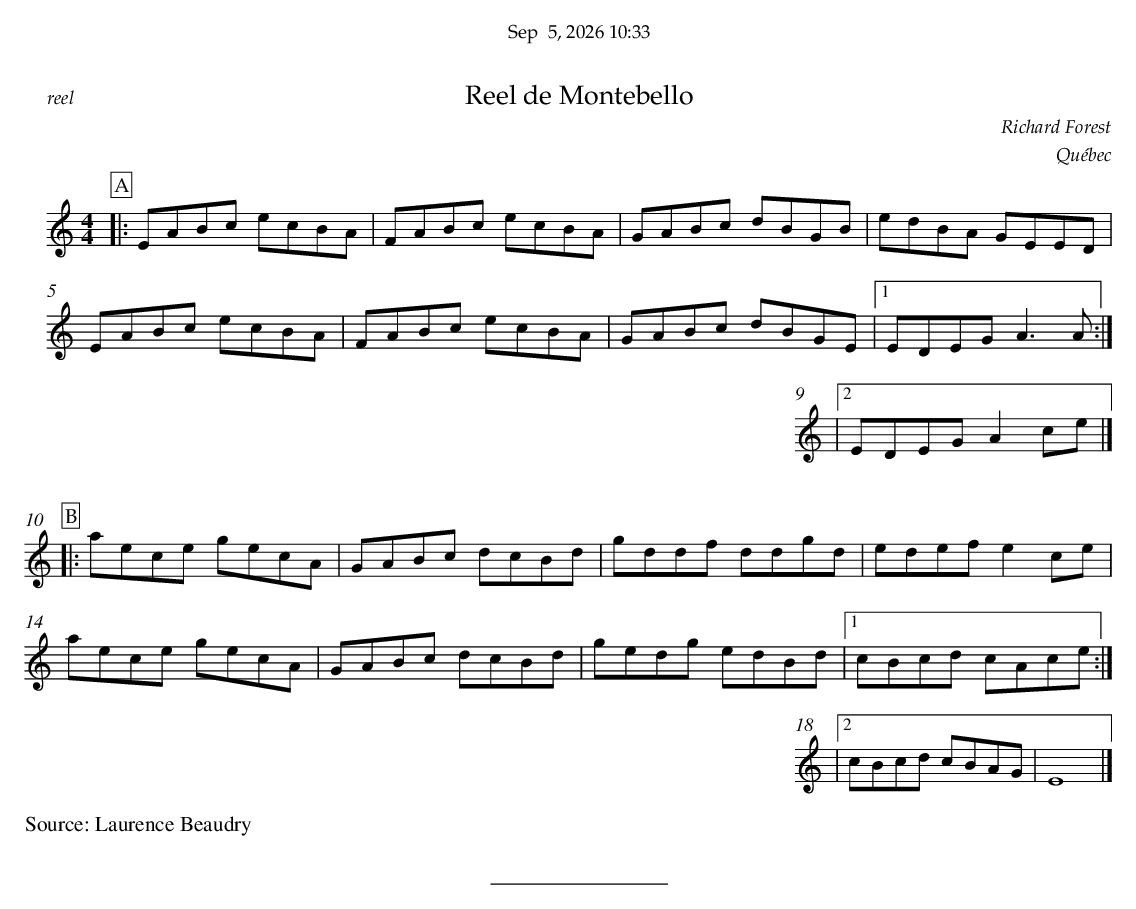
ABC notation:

X:1
T:Reel de Montebello
C:Richard Forest
O:Québec
M:4/4
L:1/8
K:Amin
P:A
|: EABc ecBA | FABc ecBA | GABc dBGB | edBA GEED |
EABc ecBA | FABc ecBA | GABc dBGE |1 EDEG A3A :|
|2 EDEG A2ce |]
%%vskip 0.5cm
P:B
|:aece gecA | GABc dcBd | gddf ddgd | edef e2ce |
aece gecA | GABc dcBd | gedg edBd |1 cBcd cAce :|
|2 cBcd cBAG | E8 |]
